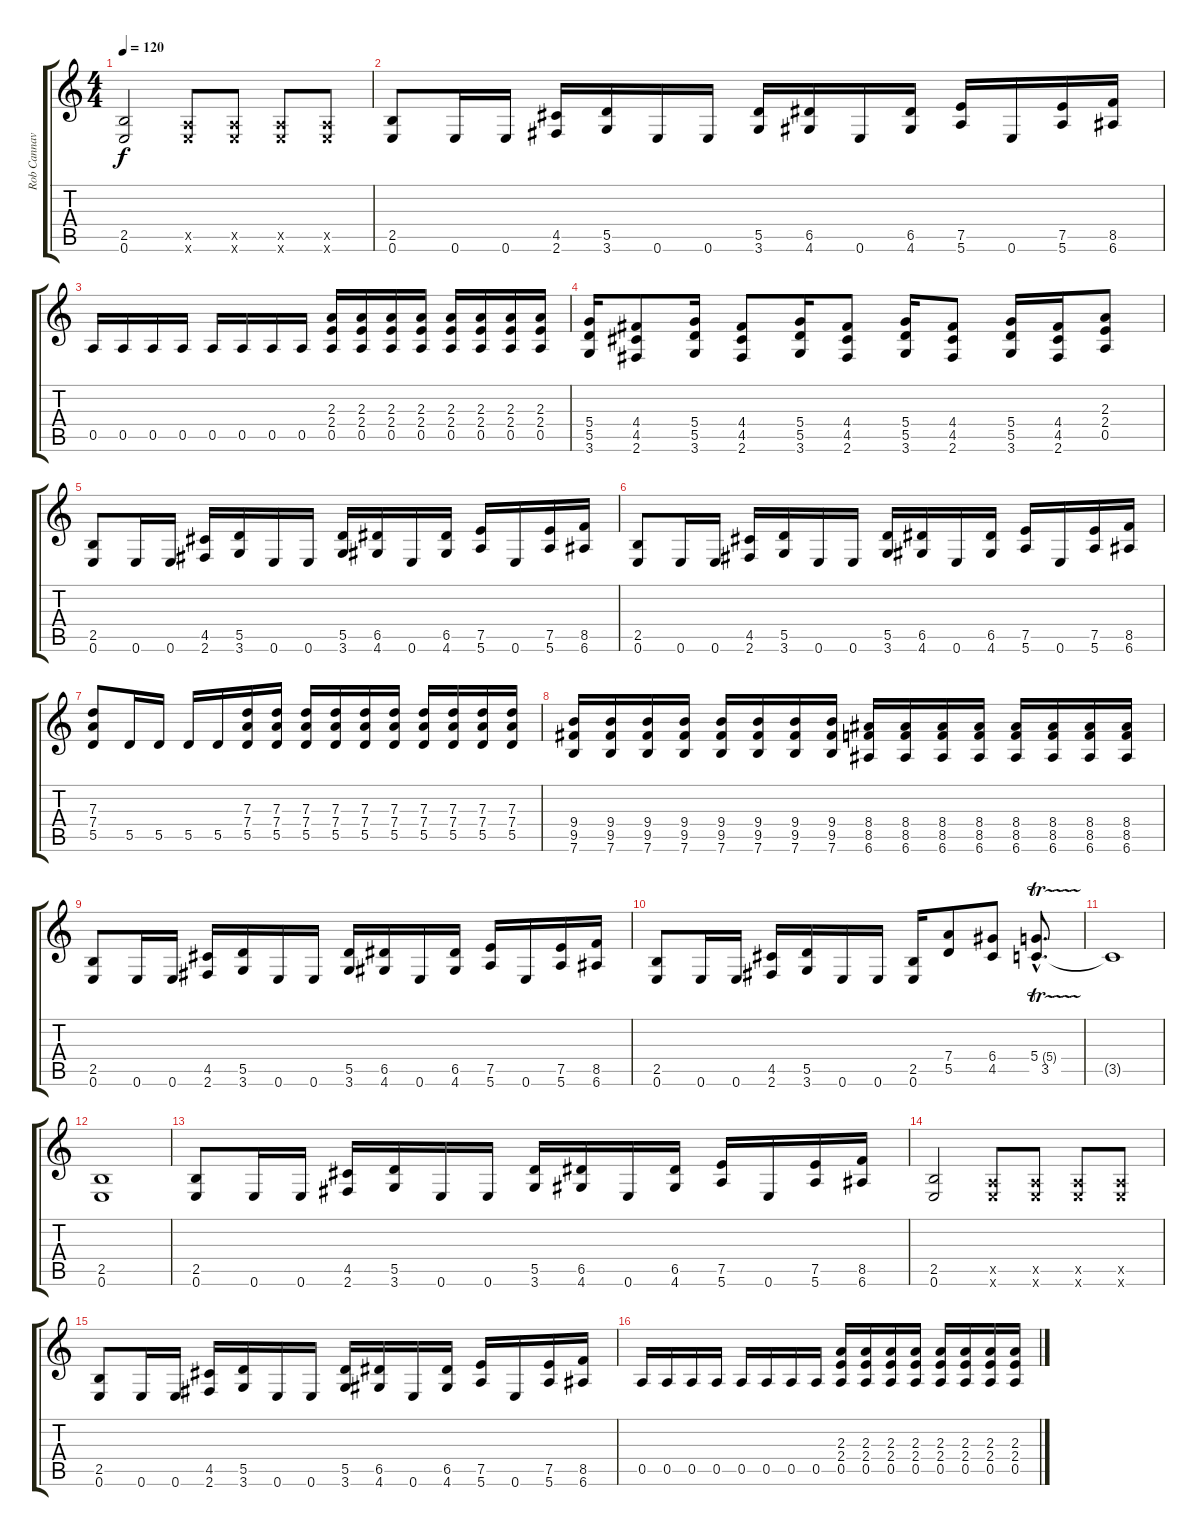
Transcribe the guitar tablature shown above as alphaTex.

\track ("Rob Cannavino" "Rob Cannav") {instrument distortionguitar}
\staff {score tabs}
\tuning (E4 B3 G3 D3 A2 E2) {hide}
\ts (4 4)
\tempo 120
\clef g2
\ks c
(2.5 0.6).2{dy f} (0.5{x} 0.6{x}).8 (0.5{x} 0.6{x}).8 (0.5{x} 0.6{x}).8 (0.5{x} 0.6{x}).8 |
(2.5 0.6).8 0.6.16 0.6.16 (4.5 2.6).16 (5.5 3.6).16 0.6.16 0.6.16 (5.5 3.6).16 (6.5 4.6).16 0.6.16 (6.5 4.6).16 (7.5 5.6).16 0.6.16 (7.5 5.6).16 (8.5 6.6).16 |
0.5.16 0.5.16 0.5.16 0.5.16 0.5.16 0.5.16 0.5.16 0.5.16 (2.3 2.4 0.5).16 (2.3 2.4 0.5).16 (2.3 2.4 0.5).16 (2.3 2.4 0.5).16 (2.3 2.4 0.5).16 (2.3 2.4 0.5).16 (2.3 2.4 0.5).16 (2.3 2.4 0.5).16 |
(5.4 5.5 3.6).16 (4.4 4.5 2.6).8 (5.4 5.5 3.6).16 (4.4 4.5 2.6).8 (5.4 5.5 3.6).16 (4.4 4.5 2.6).8 (5.4 5.5 3.6).16 (4.4 4.5 2.6).8 (5.4 5.5 3.6).16 (4.4 4.5 2.6).16 (2.3 2.4 0.5).8 |
(2.5 0.6).8 0.6.16 0.6.16 (4.5 2.6).16 (5.5 3.6).16 0.6.16 0.6.16 (5.5 3.6).16 (6.5 4.6).16 0.6.16 (6.5 4.6).16 (7.5 5.6).16 0.6.16 (7.5 5.6).16 (8.5 6.6).16 |
(2.5 0.6).8 0.6.16 0.6.16 (4.5 2.6).16 (5.5 3.6).16 0.6.16 0.6.16 (5.5 3.6).16 (6.5 4.6).16 0.6.16 (6.5 4.6).16 (7.5 5.6).16 0.6.16 (7.5 5.6).16 (8.5 6.6).16 |
(7.3 7.4 5.5).8 5.5.16 5.5.16 5.5.16 5.5.16 (7.3 7.4 5.5).16 (7.3 7.4 5.5).16 (7.3 7.4 5.5).16 (7.3 7.4 5.5).16 (7.3 7.4 5.5).16 (7.3 7.4 5.5).16 (7.3 7.4 5.5).16 (7.3 7.4 5.5).16 (7.3 7.4 5.5).16 (7.3 7.4 5.5).16 |
(9.4 9.5 7.6).16 (9.4 9.5 7.6).16 (9.4 9.5 7.6).16 (9.4 9.5 7.6).16 (9.4 9.5 7.6).16 (9.4 9.5 7.6).16 (9.4 9.5 7.6).16 (9.4 9.5 7.6).16 (8.4 8.5 6.6).16 (8.4 8.5 6.6).16 (8.4 8.5 6.6).16 (8.4 8.5 6.6).16 (8.4 8.5 6.6).16 (8.4 8.5 6.6).16 (8.4 8.5 6.6).16 (8.4 8.5 6.6).16 |
(2.5 0.6).8 0.6.16 0.6.16 (4.5 2.6).16 (5.5 3.6).16 0.6.16 0.6.16 (5.5 3.6).16 (6.5 4.6).16 0.6.16 (6.5 4.6).16 (7.5 5.6).16 0.6.16 (7.5 5.6).16 (8.5 6.6).16 |
(2.5 0.6).8 0.6.16 0.6.16 (4.5 2.6).16 (5.5 3.6).16 0.6.16 0.6.16 (2.5 0.6).16 (7.4 5.5).8 (6.4 4.5).8 (5.4{tr (5 16) hac} 3.5{hac}).8{d} |
3.5{t}.1 |
(2.5 0.6).1 |
(2.5 0.6).8 0.6.16 0.6.16 (4.5 2.6).16 (5.5 3.6).16 0.6.16 0.6.16 (5.5 3.6).16 (6.5 4.6).16 0.6.16 (6.5 4.6).16 (7.5 5.6).16 0.6.16 (7.5 5.6).16 (8.5 6.6).16 |
(2.5 0.6).2 (0.5{x} 0.6{x}).8 (0.5{x} 0.6{x}).8 (0.5{x} 0.6{x}).8 (0.5{x} 0.6{x}).8 |
(2.5 0.6).8 0.6.16 0.6.16 (4.5 2.6).16 (5.5 3.6).16 0.6.16 0.6.16 (5.5 3.6).16 (6.5 4.6).16 0.6.16 (6.5 4.6).16 (7.5 5.6).16 0.6.16 (7.5 5.6).16 (8.5 6.6).16 |
0.5.16 0.5.16 0.5.16 0.5.16 0.5.16 0.5.16 0.5.16 0.5.16 (2.3 2.4 0.5).16 (2.3 2.4 0.5).16 (2.3 2.4 0.5).16 (2.3 2.4 0.5).16 (2.3 2.4 0.5).16 (2.3 2.4 0.5).16 (2.3 2.4 0.5).16 (2.3 2.4 0.5).16
